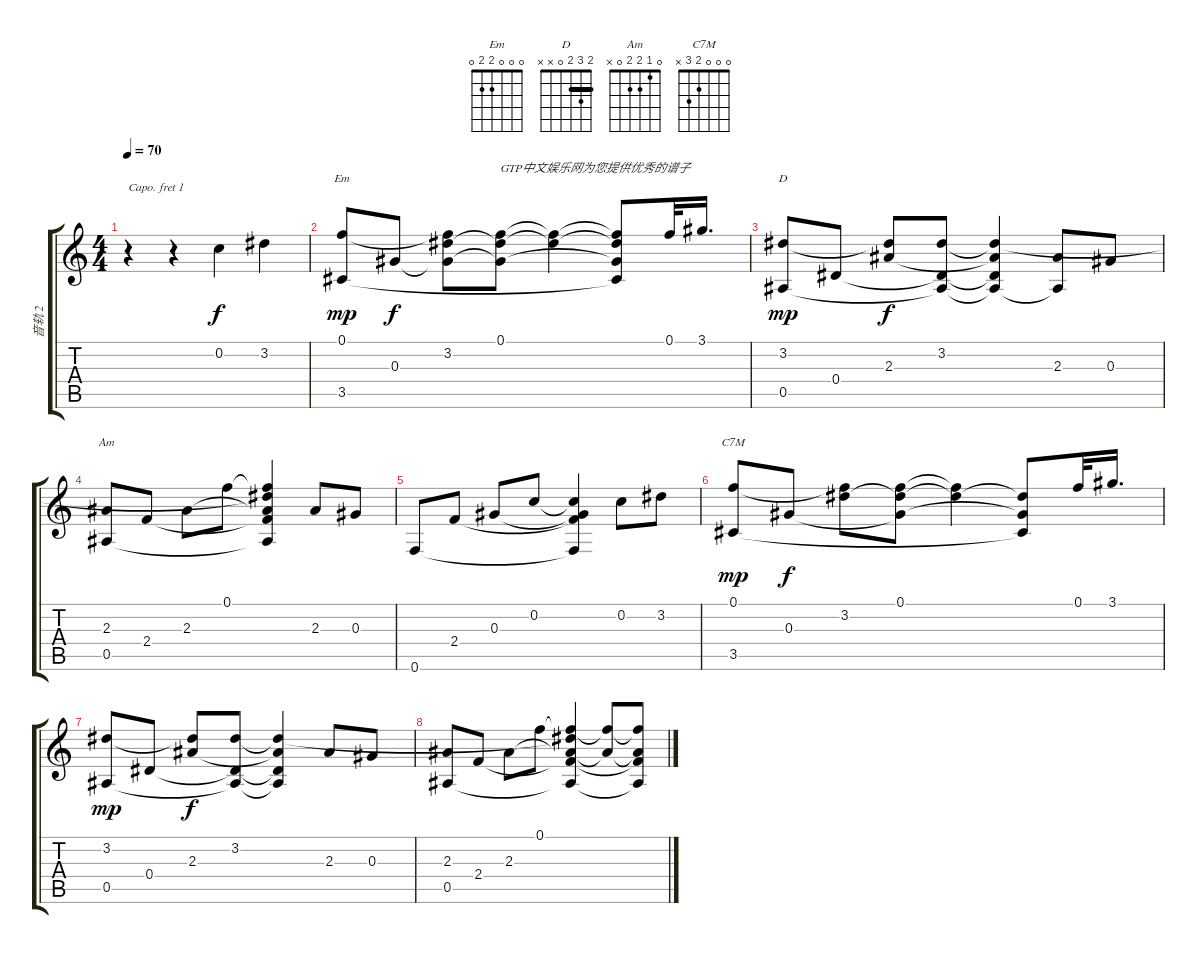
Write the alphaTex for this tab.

\track ("音轨 2" "音轨 2") {instrument acousticguitarsteel}
\staff {score tabs}
\capo 1
\tuning (E4 B3 G3 D3 A2 E2) {hide}
\chord ("Em" 0 0 0 2 2 0)
\chord ("D" 2 3 2 0 x x) {barre 2}
\chord ("Am" 0 1 2 2 0 x)
\chord ("C7M" 0 0 0 2 3 x)
\ts (4 4)
\tempo 70
\clef g2
\ks c
r.4{dy f instrument acousticguitarsteel} r.4 0.2.4 3.2.4 |
(0.1 3.5).8{ch "Em" dy mp} 0.3.8{dy f} (0.1{t} 3.2 0.3{t}).8 (0.1 3.2{t} 0.3{t}).8{txt "GTP中文娱乐网为您提供优秀的谱子"} (0.1{t} 3.2{t}).4 (0.1{t} 3.2{t} 0.3{t} 3.5{t}).8 0.1.32 3.1.16{d} |
(3.2 0.5).8{ch "D" dy mp} 0.4.8 (3.2{t} 2.3).8{dy f} (3.2 0.4{t} 0.5{t}).8 (3.2{t} 2.3{t} 0.4{t} 0.5{t}).4 (2.3 0.5{t}).8 0.3.8 |
(2.3 0.5).8{ch "Am"} 2.4.8 2.3.8 0.1.8 (0.1{t} 3.2{t} 2.3{t} 2.4{t} 0.5{t}).4 2.3.8 0.3.8 |
0.6.8 2.4.8 0.3.8 0.2.8 (0.2{t} 0.3{t} 2.4{t} 0.6{t}).4 0.2.8 3.2.8 |
(0.1 3.5).8{ch "C7M" dy mp} 0.3.8{dy f} (0.1{t} 3.2).8 (0.1 3.2{t} 0.3{t}).8 (0.1{t} 3.2{t}).4 (3.2{t} 0.3{t} 3.5{t}).8 0.1.32 3.1.16{d} |
(3.2 0.5).8{dy mp} 0.4.8 (3.2{t} 2.3).8{dy f} (3.2 0.4{t} 0.5{t}).8 (3.2{t} 2.3{t} 0.4{t} 0.5{t}).4 2.3.8 0.3.8 |
(2.3 0.5).8 2.4.8 2.3.8 0.1.8 (0.1{t} 3.2{t} 2.3{t} 2.4{t} 0.5{t}).4 (0.1{t} 2.3{t}).8 (0.1{t} 2.3{t} 2.4{t} 0.5{t}).8
